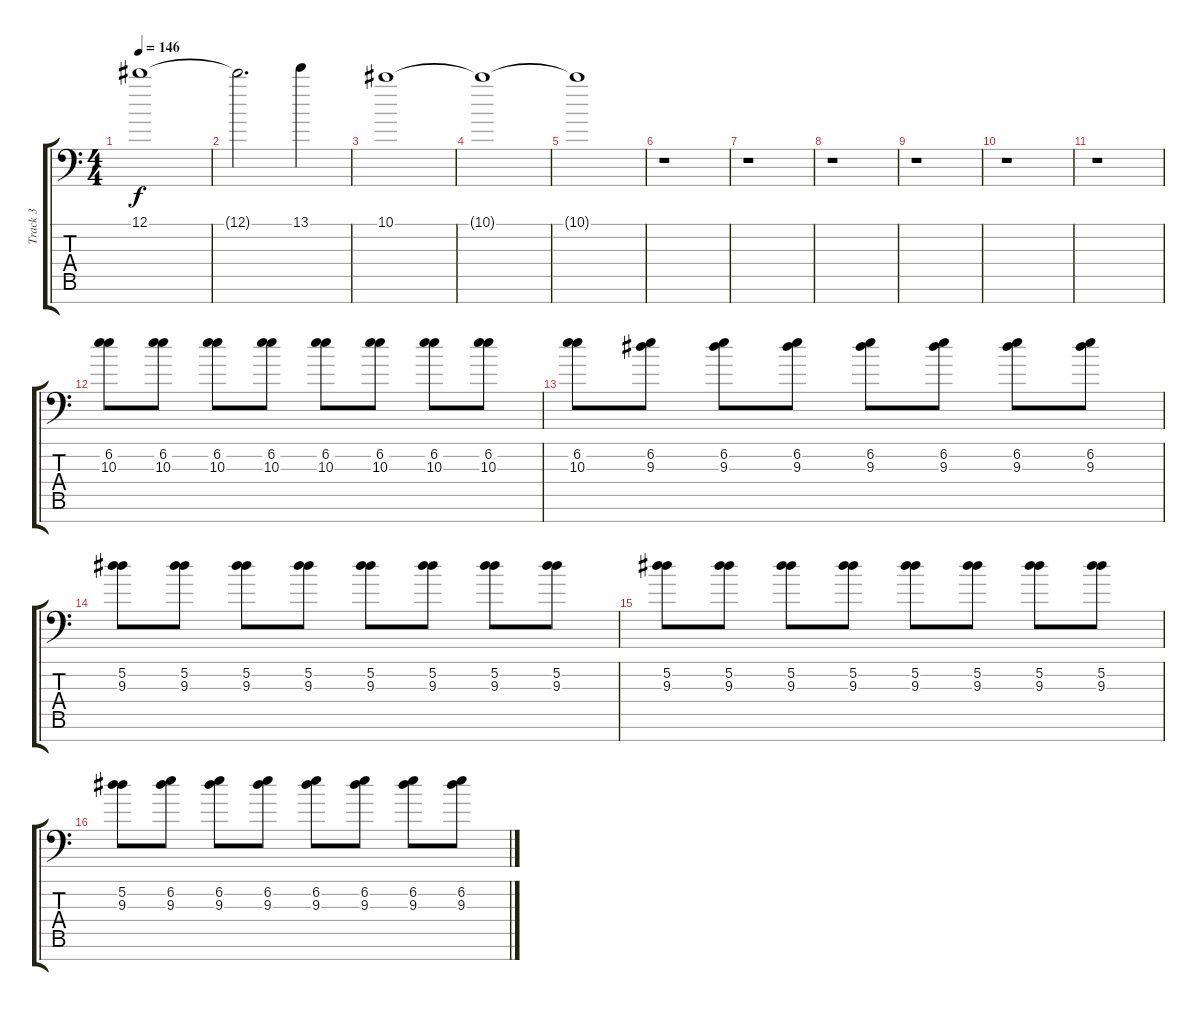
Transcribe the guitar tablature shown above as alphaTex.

\track ("Track 3" "Track 3") {instrument distortionguitar}
\staff {score tabs}
\tuning (Eb4 Bb3 Gb3 Db3 Ab2 Eb2 Ab1) {hide}
\ts (4 4)
\tempo 146
\clef f4
\ks c
12.1.1{dy f} |
12.1{t}.2{d} 13.1.4 |
10.1.1 |
10.1{t}.1 |
10.1{t}.1 |
r.1 |
r.1 |
r.1 |
r.1 |
r.1 |
r.1 |
(6.2 10.3).8 (6.2 10.3).8 (6.2 10.3).8 (6.2 10.3).8 (6.2 10.3).8 (6.2 10.3).8 (6.2 10.3).8 (6.2 10.3).8 |
(6.2 10.3).8 (6.2 9.3).8 (6.2 9.3).8 (6.2 9.3).8 (6.2 9.3).8 (6.2 9.3).8 (6.2 9.3).8 (6.2 9.3).8 |
(5.2 9.3).8 (5.2 9.3).8 (5.2 9.3).8 (5.2 9.3).8 (5.2 9.3).8 (5.2 9.3).8 (5.2 9.3).8 (5.2 9.3).8 |
(5.2 9.3).8 (5.2 9.3).8 (5.2 9.3).8 (5.2 9.3).8 (5.2 9.3).8 (5.2 9.3).8 (5.2 9.3).8 (5.2 9.3).8 |
(5.2 9.3).8 (6.2 9.3).8 (6.2 9.3).8 (6.2 9.3).8 (6.2 9.3).8 (6.2 9.3).8 (6.2 9.3).8 (6.2 9.3).8
